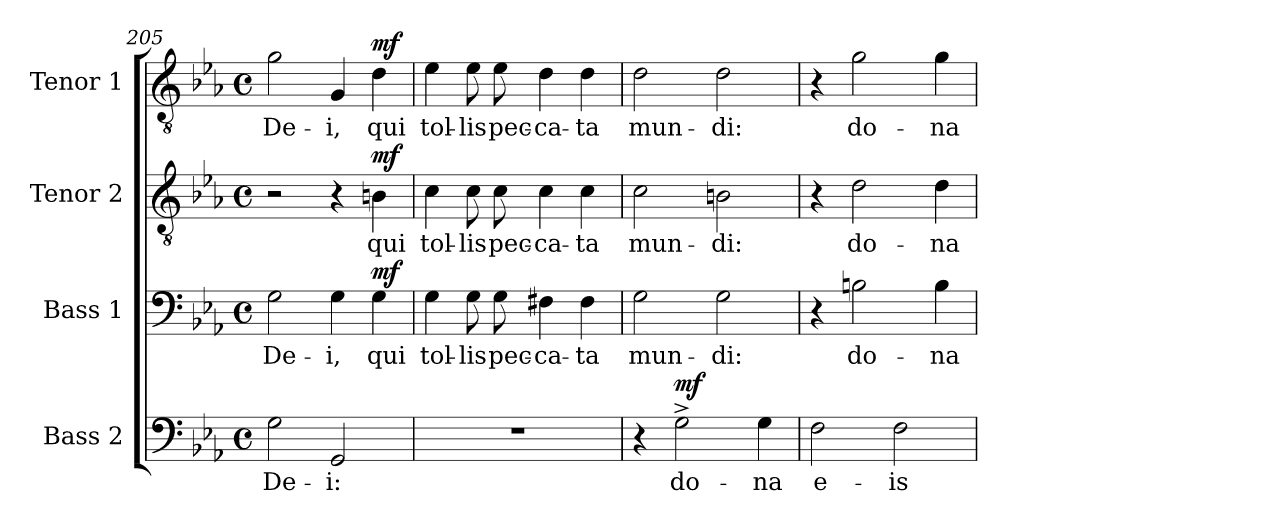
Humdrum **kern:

**kern	**text	**dynam	**kern	**text	**dynam	**kern	**text	**dynam	**kern	**text	**dynam
*part4	*part4	*part4	*part3	*part3	*part3	*part2	*part2	*part2	*part1	*part1	*part1
*staff4	*staff4	*staff4	*staff3	*staff3	*staff3	*staff2	*staff2	*staff2	*staff1	*staff1	*staff1
*I"Bass 2	*	*	*I"Bass 1	*	*	*I"Tenor 2	*	*	*I"Tenor 1	*	*
*I'B. 2	*	*	*I'B. 1	*	*	*I'T. 2	*	*	*I'T. 1	*	*
*clefF4	*	*	*clefF4	*	*	*clefGv2	*	*	*clefGv2	*	*
*k[b-e-a-]	*	*	*k[b-e-a-]	*	*	*k[b-e-a-]	*	*	*k[b-e-a-]	*	*
*E-:	*	*	*E-:	*	*	*E-:	*	*	*E-:	*	*
*M4/4	*	*	*M4/4	*	*	*M4/4	*	*	*M4/4	*	*
*met(c)	*	*	*met(c)	*	*	*met(c)	*	*	*met(c)	*	*
=205	=205	=205	=205	=205	=205	=205	=205	=205	=205	=205	=205
!	!LO:LY:b	!	!	!LO:LY:b	!	!	!	!	!	!LO:LY:b	!
2G\	De-	.	2G\	De-	.	2r	.	.	2g\	De-	.
!	!LO:LY:b	!	!	!LO:LY:b	!	!	!	!	!	!LO:LY:b	!
2GG/	-i:	.	4G\	-i,	.	4r	.	.	4G/	-i,	.
!	!	!	!	!LO:LY:b	!LO:DY:a	!	!LO:LY:b	!LO:DY:a	!	!LO:LY:b	!LO:DY:a
.	.	.	4G\	qui	mf	4Bn\	qui	mf	4d\	qui	mf
=206	=206	=206	=206	=206	=206	=206	=206	=206	=206	=206	=206
!	!	!	!	!LO:LY:b	!	!	!LO:LY:b	!	!	!LO:LY:b	!
1r	.	.	4G\	tol-	.	4c\	tol-	.	4e-\	tol-	.
!	!	!	!	!LO:LY:b	!	!	!LO:LY:b	!	!	!LO:LY:b	!
.	.	.	8G\	-lis	.	8c\	-lis	.	8e-\	-lis	.
!	!	!	!	!LO:LY:b	!	!	!LO:LY:b	!	!	!LO:LY:b	!
.	.	.	8G\	pec-	.	8c\	pec-	.	8e-\	pec-	.
!	!	!	!	!LO:LY:b	!	!	!LO:LY:b	!	!	!LO:LY:b	!
.	.	.	4F#X\	-ca-	.	4c\	-ca-	.	4d\	-ca-	.
!	!	!	!	!LO:LY:b	!	!	!LO:LY:b	!	!	!LO:LY:b	!
.	.	.	4F#\	-ta	.	4c\	-ta	.	4d\	-ta	.
!!LO:LB:g=z
=207	=207	=207	=207	=207	=207	=207	=207	=207	=207	=207	=207
!	!	!	!	!LO:LY:b	!	!	!LO:LY:b	!	!	!LO:LY:b	!
4r	.	.	2G\	mun-	.	2c\	mun-	.	2d\	mun-	.
!	!LO:LY:b	!LO:DY:a	!	!	!	!	!	!	!	!	!
2G^>\	do-	mf	.	.	.	.	.	.	.	.	.
!	!	!	!	!LO:LY:b	!	!	!LO:LY:b	!	!	!LO:LY:b	!
.	.	.	2G\	-di:	.	2Bn\	-di:	.	2d\	-di:	.
!	!LO:LY:b	!	!	!	!	!	!	!	!	!	!
4G\	-na	.	.	.	.	.	.	.	.	.	.
=208	=208	=208	=208	=208	=208	=208	=208	=208	=208	=208	=208
!	!LO:LY:b	!	!	!	!	!	!	!	!	!	!
2F\	e-	.	4r	.	.	4r	.	.	4r	.	.
!	!	!	!	!LO:LY:b	!	!	!LO:LY:b	!	!	!LO:LY:b	!
.	.	.	2Bn\	do-	.	2d\	do-	.	2g\	do-	.
!	!LO:LY:b	!	!	!	!	!	!	!	!	!	!
2F\	-is	.	.	.	.	.	.	.	.	.	.
!	!	!	!	!LO:LY:b	!	!	!LO:LY:b	!	!	!LO:LY:b	!
.	.	.	4B\	-na	.	4d\	-na	.	4g\	-na	.
=	=	=	=	=	=	=	=	=	=	=	=
*-	*-	*-	*-	*-	*-	*-	*-	*-	*-	*-	*-
